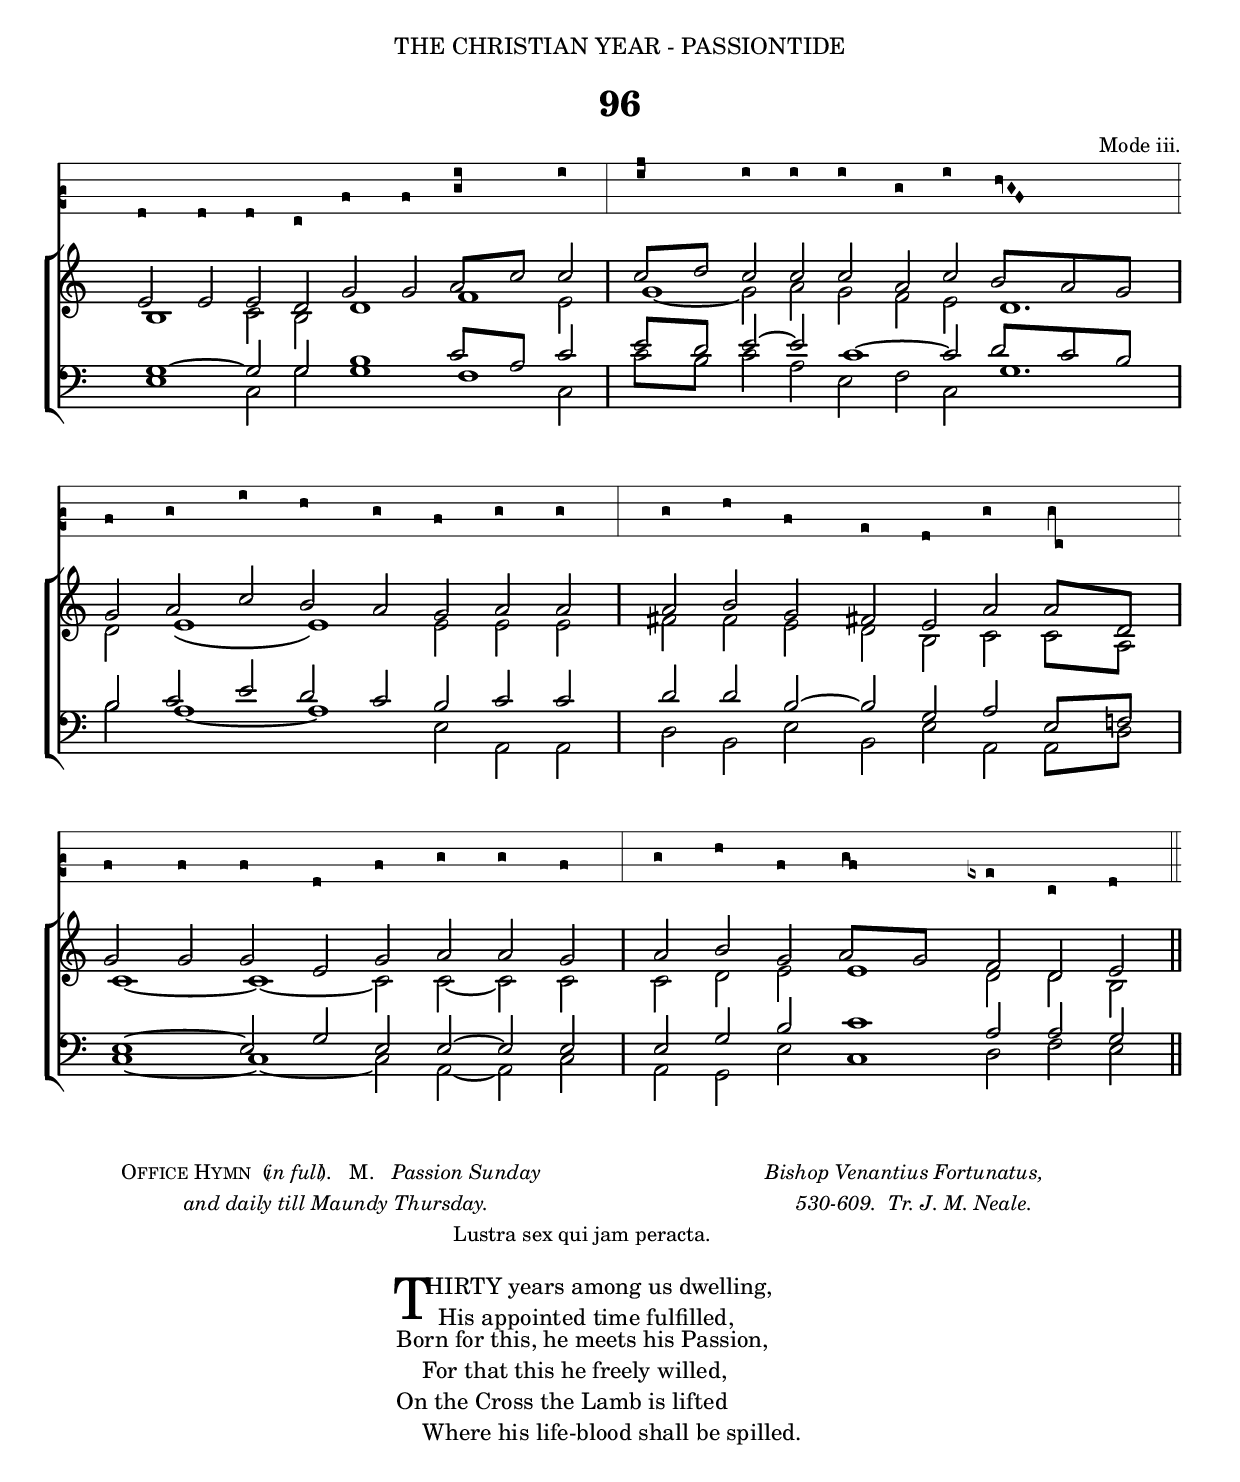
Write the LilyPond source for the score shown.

%%% 163.png
%%% Hymn 96 Thirty years among us dwelling
%%% Version 2


\version "2.10"

\include "gregorian-init.ly"

\header {
  dedication = \markup { \center-align {  "THE CHRISTIAN YEAR - PASSIONTIDE"
		\hspace #0.1 }}	
  title = "96"
  
  arranger = \markup { \small { "Mode iii." }}
  
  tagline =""
}

%%%%%%%%%%% Macros

%% moves plainsong accidentals leftwards so that they show up more clearly
moveacci = \once \override Accidental #'extra-offset = #'(-0.4 . 0 )

%% moves plainsong accidentals leftwards a greater amount so that they show up more clearly
bigmoveacci = \once \override Accidental #'extra-offset = #'(-1.4 . 0 )


%% macro settings for stemless long note which is 2x duration of regular white note    
ln = {\once \override NoteHead #'duration-log = #0 
           \once \override Stem #'stencil = ##f
           \once \override NoteColumn #'force-hshift = #'0.4 }

noacci = { \once \override Accidental #'transparent = ##t }

%%%%%%%%%%%% End of Macro definitions

%%% plainsong voice

plainsong = \context VaticanaVoice  {  \relative c { 
	\clef "vaticana-do1"
	\set fontSize = #3
        \key c \major 

  a'8 a a g c c \[ d \pes f \] f \bar "|" \[ f \pes g \] f f f d f \[ \virga e \inclinatum d \inclinatum c \] \bar "|" \break

  c d f e d c d d \bar "|" d e c b a d \[ d \flexa g, \] \bar "|" \break

  c c c a c d d c \bar "|" d e c \[ d \flexa c \] \moveacci bes g a \bar "||"
} }
  

%%% SATB voices

global = {
  \key c \major 
  \set Staff.midiInstrument = "church organ"
}


soprano = \relative c' {
	\autoBeamOff

  e8 e e d g g a[c] c \bar "|"c [d] c c c a c b[a g] \bar "|"
  g a c b a g a a \bar "|" a b g fis! e a a[d,] \bar "|"
  g g g e g a a g \bar "|" a b g a[g] \noacci f d e \bar "||"
}


alto = \relative c' {
	\autoBeamOff
	
  \ln b4 c8 b \ln d4 \ln f4 e8 \bar "|" \ln g4  ~ g8 a g f e \ln d4. \bar "|"
  d8 \ln e4( \ln e) e8 e e \bar "|" fis fis e d b c c[a] \bar "|"
  \ln c4 ~ \ln c4 ~ c8 c8  ~ c8 c8 \bar "|" c d e \ln e4 d8 d b \bar "||"
}


tenor = \relative c { \clef bass
	\autoBeamOff

  \ln g'4 ~ g8 g8 \ln b4 c8[a]c \bar "|" e[d] e ~ e \ln c4 ~ c8 d[c b] \bar "|"
  b8 c e d c b c c \bar "|" d d b ~ b g a e[f!] \bar "|"
  \ln e4 ~ e8 g e e ~ e e \bar "|" e g b \ln c4 a8 a g \bar "||"
}

bass = \relative c { \clef bass
	\autoBeamOff
	
  \ln e4 c8 g' \ln g4 \ln f c8 \bar "|" c'[b]c a e f c \ln g'4. \bar "|"
  b8 \ln a4 ~ \ln a4 e8 a, a \bar "|" d b e b e a, a[d] \bar "|"
  \ln c4 ~ \ln c4 ~ c8 a8 ~ a8 c8 \bar "|" a g e' \ln c4 d8 f e \bar "||"
}


#(ly:set-option 'point-and-click #f)

\book {

\paper {
 #(set-paper-size "a4")
%% annotate-spacing = ##t
 print-page-number = ##f
 ragged-last-bottom = ##t
 ragged-bottom = ##t
}

\score {	
  <<
  \new VaticanaStaff {\plainsong }
  \new ChoirStaff <<
   \new Staff = "upper" <<
      \context Voice = sopranos {\voiceOne \global \soprano }
      \context Voice = altos {\voiceTwo \global \alto }
                      >> 
   \new Staff = "lower" <<
      \context Voice = tenors {\voiceOne \global \tenor }
      \context Voice = bass {\voiceTwo \global \bass }
	             >> 
		 >>  
  >>

\layout {
	
  ragged-right = ##f
  ragged-last = ##f
  \context { \Score timing = ##f }
  \context { \Score \override TimeSignature #'transparent = ##t }
  \context { \Score \remove "Mark_engraver" }
  \context { \Staff \consists "Mark_engraver" }
  
  % *** Needed to produce beamed minims - which are quavers in disguise
  \context { \Staff \override NoteHead #'duration-log = #1 }
  \context { \Staff \override Stem #'flag-style = #'no-flag }
  
  \context { \VaticanaStaff
           % *** Increases distance between lines of staff  
           \override StaffSymbol #'staff-space = #1.6            
           % *** Changes staff to black instead of default red
           \revert StaffSymbol #'color
           % *** Makes clef bigger       
           \override Clef #'font-size = #3
           % *** Would make ledger lines black, if there were any
           \revert LedgerLineSpanner #'color
           % *** Makes terminal barline visible 
           \override BarLine #'transparent = ##f 
  	   % *** Remove custos
	   \remove Custos_engraver
	   % needed for certain tweaks
	   \consists "Mark_engraver"
           }
     }
} %%% score bracket 

%%% A separate score block to generate the midi minus the plainsong voice
%%% Since minims are quavers in disguise, tempo has to be set accordingly, tempo set to 2=80

\score {	
  \new ChoirStaff <<
   \new Staff = "upper" <<
      \context Voice = sopranos {\voiceOne \global \soprano }
      \context Voice = altos {\voiceTwo \global \alto }
                      >> 
   \new Staff = "lower" <<
      \context Voice = tenors {\voiceOne \global \tenor }
      \context Voice = bass {\voiceTwo \global \bass }
	             >> 
		 >>  

\midi { 
  \context { \Score tempoWholesPerMinute = #(ly:make-moment 80 8) }
       } 
}

%%% Lyric titles and attributions

\markup {
	\column {
	    \line { \small { \hspace #6 \smallCaps  "Office Hymn" " (" \hspace #-1 \italic "in full" \hspace #-1 ")."  "  M." \italic "  Passion Sunday" \hspace #21 \italic "Bishop Venantius Fortunatus," } }  
	    \line { \small { \hspace #12 \italic "and daily till Maundy Thursday."    \hspace #29 \italic "530-609.  Tr. J. M. Neale." } }                                   
            \line { \small { \hspace #38 "Lustra sex qui jam peracta."} }
	    \line { " "}
} } 
  
\markup { \hspace #30 %%add space as necc. to center the column
          \column { %% super column of everything
	              \column { %%stanza 1 is a column of 2 lines  
	                  \line { \hspace #2.2 \column { \lower #2.4 \fontsize #8 "T" }   %%Drop Cap goes here
				  \hspace #-1.2    %% adjust this if other letters are too far from Drop Cap
				  \column  { \raise #0.0 "HIRTY years among us dwelling,"
			                                 "  His appointed time fulfilled," } }          
	                  \line {  \hspace #2.5  %%adjust hspace until this line left edge is flush with Drop Cap
				   \lower  #1.56  %%adjust this until the line spacing looks right
				   \column {   
					   "Born for this, he meets his Passion,"
					   "    For that this he freely willed,"
					   "On the Cross the Lamb is lifted"
					   "    Where his life-blood shall be spilled."
			  		}}
			       
			           } %% finish stanza 1	
}}

%%fake score block to occupy space and force a pagebreak.  Can't think of a better way of doing this.
\score{
	{s4 }
\header { breakbefore = ##f piece = ##f opus = ##f tagline = ##f }
\layout{	
	\context { \Staff
		\remove Time_signature_engraver
		\remove Key_engraver
		\remove Clef_engraver
		\remove Staff_symbol_engraver
}}}

%%% Second page
%%% continuation of lyrics

\markup { \hspace #30 %%add space as necc. to center the column
          \column { %% super column of everything
                        \hspace #1  % adds vertical spacing between verses  
           		\line { "2  "
			   \column {	     
				   "He endured the nails, the spitting."
				   "    Vinegar, and spear, and reed;"
				   "From that holy Body broken"
				   "    Blood and water forth proceed:"
				   "Earth, and stars, and sky, and ocean"
				   "    By that flood from stain are freed."
			}}
		  \hspace #1  % adds vertical spacing between verses	
		  \hspace #1  % adds vertical spacing between verses 
		  \line { \hspace #16 \italic "Part 2." }
		  \hspace #1  % adds vertical spacing between verses 
		  \line { "3  "
		    \column {	     
			    "Faithful Cross! above all other,"
			    "    One and only noble tree!"
			    "None in foliage, none in blossom,"
			    "    None in fruit thy peer may be;"
			    "Sweetest wood and sweetest iron!"
			    "    Sweetest weight is hung on thee."
			}}
		\hspace #1 % adds vertical spacing between verses  
           	\line {"4  "
		    \column {	     
			    "Bend thy boughs, O Tree of Glory!"
			    "    Thy relaxing sinews bend;"
			    "For awhile the ancient rigour"
			    "    That thy birth bestowed, suspend,"
			    "And the King of heavenly beauty"
			    "    On thy bosom gently tend!"
			}}
		\hspace #1 % adds vertical spacing between verses  
           	\line {"5  "
		    \column {	     
			    "Thou alone wast counted worthy"
			    "    This world's ransom to uphold;"
			    "For a shipwreck'd race preparing"
			    "    Harbour, like the Ark of old;"
			    "With the sacred Blood anointed"
			    "    From the smitten Lamb that rolled."
			}} 	
		\hspace #1 % adds vertical spacing between verses
           	\line { "6. "
		   \column {	     
			   "To the Trinity be glory"
			   "    Everlasting, as is meet;"
			   "Equal to the Father, equal"
			   "    To the Son, and Paraclete:"
			   "Trinal Unity, whose praises"
			   "    All created things repeat.     Amen."
     			}}
	  }
} %%% lyric markup bracket


%%% Amen score block

\score {  	
  <<
    <<
  \new VaticanaStaff <<
  \context VaticanaVoice = "plainsongamen"  {  \relative c { 	  
	\set Score.timing = ##f
	\override Staff.Clef #'#'font-size = #3
	\clef "vaticana-do1"
	\set fontSize = #3
	\override Staff.StaffSymbol #'staff-space = #1.6
	 
        \[ a'8 \pes \bigmoveacci bes8 \]   \[
	    \override NoteHead #'extra-offset = #'(0.0 . -0.1 ) a8 
            \override NoteHead #'extra-offset = #'(-0.38 . 0.0 ) \flexa  g8 \pes 
            \override NoteHead #'extra-offset = #'(0.02 . 0.05) a8 \] }} 
                    >> 
 \new Lyrics = "lyrics" { s1 }
 \new ChoirStaff
   <<
   \context Staff = upper \with {  fontSize = #-3  \override StaffSymbol #'staff-space = #(magstep -2) } 
                              << 
	\context Voice = "sopranos" { \relative c' { 
	                                              \clef treble \global
	                                              \voiceOne e8[ f] e8[ d8 e8] \bar "||" }}
	\context Voice = "altos"    { \relative c' { 
	                                              \global
	                                              \voiceTwo  \ln c4 c8[ a8 b8] \bar "||" }}
	                      >>
	\context Staff = lower \with { fontSize = #-3  \override StaffSymbol #'staff-space = #(magstep -2) } 
	                      <<
	\context Voice = "tenors" { \relative c { 
		                                  \clef bass  \global
	                                          \voiceThree  g'8[ f8] g8[ a8 g8] \bar "||" }}
	\context Voice = "basses" { \relative c { 
	                                          \clef bass  \global
						  \voiceFour c8[ a8] c8[ f,8 e8] \bar "||" }}
			        >> 
   >>
  \context Lyrics = "lyrics" \lyricsto "altos" { \override LyricText #'font-size = #-1  A -- men. }
  >>
>>

\header { breakbefore = ##f piece = " " opus = " " }

\layout {
     indent = 13\cm
     raggedright = ##t
     packed = ##f
     \context { \Score \override TimeSignature #'transparent = ##t }
     \context { \Score \override SeparationItem #'padding = #2 }
     \context { \Staff \override VerticalAxisGroup #'minimum-Y-extent = #'( -5 . 4) }
     \context { \Score \remove "Bar_number_engraver"
		timing = ##f 
              }
     \context { \Staff \override NoteHead #'duration-log = #1 }
     \context { \Staff \override Stem #'flag-style = #'no-flag }
     \context { \VaticanaStaff %%customize vaticana staff context 
	          \revert StaffSymbol #'color
		  \revert LedgerLineSpanner #'color
		  \override BarLine #'transparent = ##f 
		  \remove Custos_engraver
 	} 
} 

}

%%% Separate score block for Amen midi minus plainsong voice
%%% Since the minims are quavers in disguise, the tempo has to be adjusted accordingly. A tempo of 2=80 is set.

\score {  	
 \new ChoirStaff
   <<
   \context Staff = upper \with {  fontSize = #-3  \override StaffSymbol #'staff-space = #(magstep -2) } 
                              << 
        \context Voice = "sopranos" { \relative c' { 
	                                              \clef treble \global
	                                              \voiceOne e8[ f] e8[ d8 e8] \bar "||" }}
	\context Voice = "altos"    { \relative c' { 
	                                              \global
	                                              \voiceTwo  \ln c4 c8[ a8 b8] \bar "||" }}
	                      >>
	\context Staff = lower \with { fontSize = #-3  \override StaffSymbol #'staff-space = #(magstep -2) } 
	                      <<
	\context Voice = "tenors" { \relative c { 
		                                  \clef bass  \global
	                                          \voiceThree  g'8[ f8] g8[ a8 g8] \bar "||" }}
	\context Voice = "basses" { \relative c { 
	                                          \clef bass  \global
						  \voiceFour c8[ a8] c8[ f,8 e8] \bar "||" }}
			        >> 
   >>
   
\midi {  
   \context {
       \Score 
       tempoWholesPerMinute = #(ly:make-moment 80 8)
            }
       }

}

%%% Alternative hymns

\markup { \hspace #50 \center-align { \line { \smallCaps "Note" \hspace #-1.2 ".—" \italic "Nos. 95 and 96 may also be sung to" \smallCaps "St. Thomas" "(" \hspace #-1 \italic "No. 31" \hspace #-1 ")," \smallCaps "Tantum Ergo" }
	\line { "(" \hspace #-1 \italic "No. 33" \hspace #-1 ")," \italic "the Mechlin Melody at 326, or" \smallCaps "Oriel" "(" \hspace #-1 \italic "No. 507" \hspace #-1 ")." }    
}}	

} %% book bracket